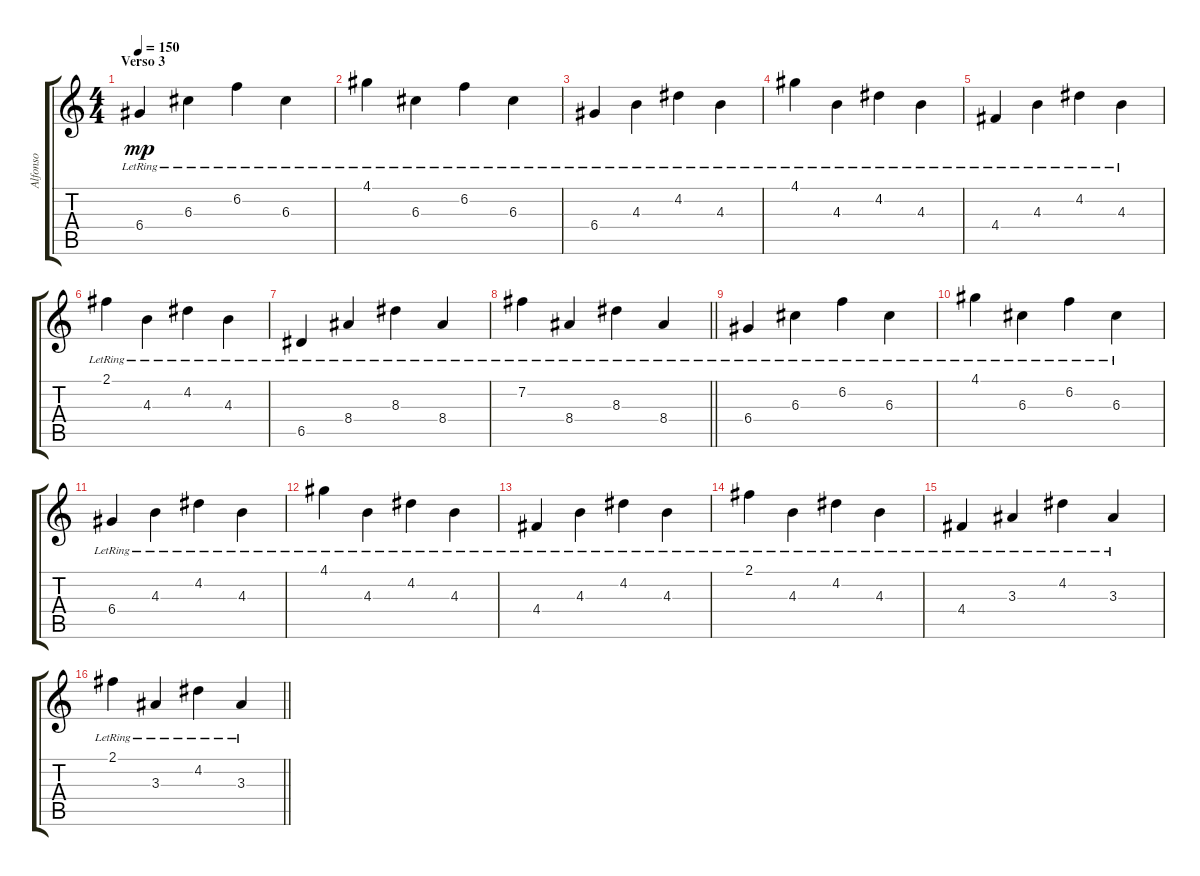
\track ("Alfonso" "Alfonso") {instrument electricguitarjazz}
\staff {score tabs}
\tuning (E4 B3 G3 D3 A2 E2) {hide}
\ts (4 4)
\section ("" "Verso 3")
\tempo 150
\clef g2
\ks c
6.4{lr}.4{dy mp} 6.3{lr}.4 6.2{lr}.4 6.3{lr}.4 |
4.1{lr}.4 6.3{lr}.4 6.2{lr}.4 6.3{lr}.4 |
6.4{lr}.4 4.3{lr}.4 4.2{lr}.4 4.3{lr}.4 |
4.1{lr}.4 4.3{lr}.4 4.2{lr}.4 4.3{lr}.4 |
4.4{lr}.4 4.3{lr}.4 4.2{lr}.4 4.3{lr}.4 |
2.1{lr}.4 4.3{lr}.4 4.2{lr}.4 4.3{lr}.4 |
6.5{lr}.4 8.4{lr}.4 8.3{lr}.4 8.4{lr}.4 |
\barLineRight lightlight
7.2{lr}.4 8.4{lr}.4 8.3{lr}.4 8.4{lr}.4 |
6.4{lr}.4 6.3{lr}.4 6.2{lr}.4 6.3{lr}.4 |
4.1{lr}.4 6.3{lr}.4 6.2{lr}.4 6.3{lr}.4 |
6.4{lr}.4 4.3{lr}.4 4.2{lr}.4 4.3{lr}.4 |
4.1{lr}.4 4.3{lr}.4 4.2{lr}.4 4.3{lr}.4 |
4.4{lr}.4 4.3{lr}.4 4.2{lr}.4 4.3{lr}.4 |
2.1{lr}.4 4.3{lr}.4 4.2{lr}.4 4.3{lr}.4 |
4.4{lr}.4 3.3{lr}.4 4.2{lr}.4 3.3{lr}.4 |
\barLineRight lightlight
2.1{lr}.4 3.3{lr}.4 4.2{lr}.4 3.3{lr}.4
